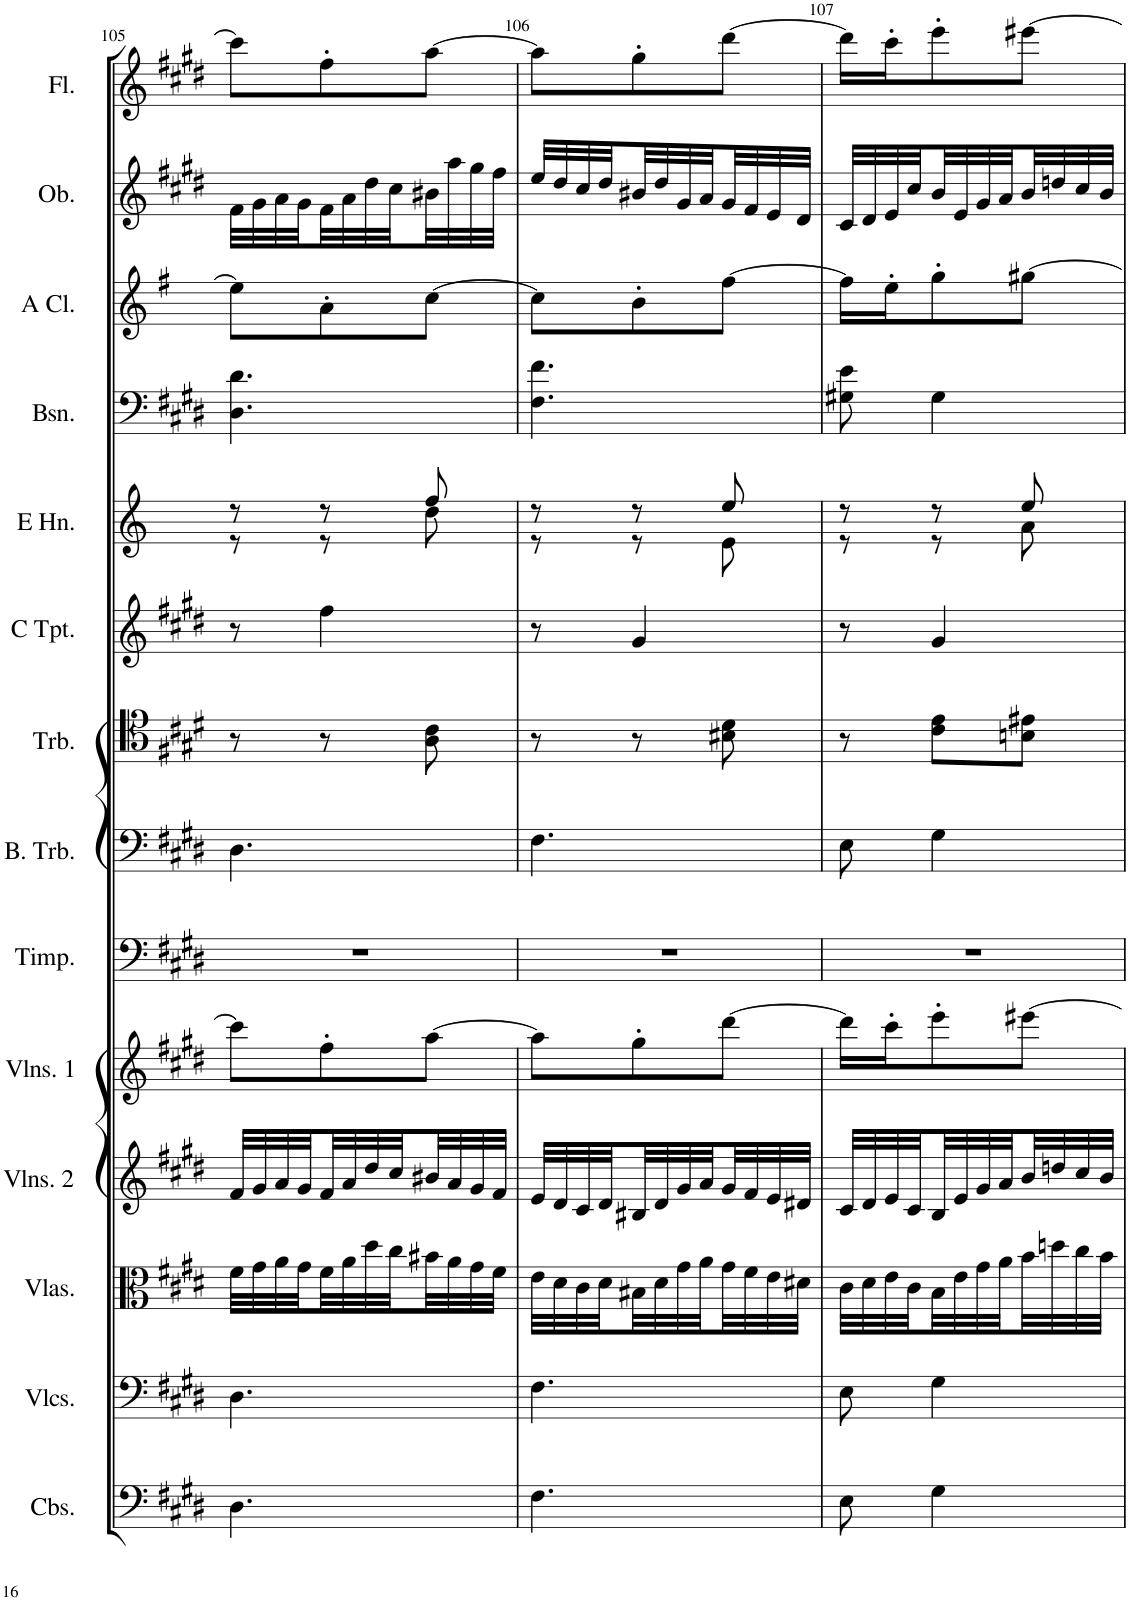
**kern	**kern	**kern	**kern	**kern	**kern	**kern	**kern	**kern	**kern	**kern	**kern	**kern	**kern
*part14	*part13	*part12	*part11	*part10	*part9	*part8	*part7	*part6	*part5	*part4	*part3	*part2	*part1
*staff14	*staff13	*staff12	*staff11	*staff10	*staff9	*staff8	*staff7	*staff6	*staff5	*staff4	*staff3	*staff2	*staff1
*I"Contrabasses	*I"Violoncellos	*I"Violas	*I"Violins 2	*I"Violins 1	*I"Timpani in E B	*I"Bass Trombone	*I"Trombone	*I"C Trumpet	*I"E Horn	*I"Bassoon	*I"A Clarinet	*I"Oboe	*I"Flute
*I'Cbs.	*I'Vlcs.	*I'Vlas.	*I'Vlns. 2	*I'Vlns. 1	*I'Timp.	*I'B. Trb.	*I'Trb.	*I'C Tpt.	*I'E Hn.	*I'Bsn.	*I'A Cl.	*I'Ob.	*I'Fl.
!!LO:PB:g=z
*clefF4	*clefF4	*clefC3	*clefG2	*clefG2	*clefF4	*clefF4	*clefC4	*clefG2	*clefG2	*clefF4	*clefG2	*clefG2	*clefG2
*Trd7c12	*	*	*	*	*	*	*	*Trd1c2	*Trd5c8	*	*Trd2c3	*	*
*k[f#c#g#d#]	*k[f#c#g#d#]	*k[f#c#g#d#]	*k[f#c#g#d#]	*k[f#c#g#d#]	*k[f#c#g#d#]	*k[f#c#g#d#]	*k[f#c#g#d#]	*k[f#c#g#d#]	*k[]	*k[f#c#g#d#]	*k[f#]	*k[f#c#g#d#]	*k[f#c#g#d#]
*M3/8	*M3/8	*M3/8	*M3/8	*M3/8	*M3/8	*M3/8	*M3/8	*M3/8	*M3/8	*M3/8	*M3/8	*M3/8	*M3/8
=105	=105	=105	=105	=105	=105	=105	=105	=105	=105	=105	=105	=105	=105
*	*	*	*	*	*	*	*	*	*^	*	*	*	*
4.D#\	4.D#\	32f#\LLL	32f#/LLL	8ccc#\L]	4.r	4.D#\	8r	8r	8r	8r	4.D#\ 4.d#\	8ee\L]	32f#\LLL	8ccc#\L]
.	.	32g#\	32g#/	.	.	.	.	.	.	.	.	.	32g#\	.
.	.	32a\	32a/	.	.	.	.	.	.	.	.	.	32a\	.
.	.	32g#\	32g#/	.	.	.	.	.	.	.	.	.	32g#\	.
.	.	32f#\	32f#/	8ff#'\	.	.	8r	4ff#\	8r	8r	.	8a'\	32f#\	8ff#'\
.	.	32a\	32a/	.	.	.	.	.	.	.	.	.	32a\	.
.	.	32dd#\	32dd#/	.	.	.	.	.	.	.	.	.	32dd#\	.
.	.	32cc#\	32cc#/	.	.	.	.	.	.	.	.	.	32cc#\	.
.	.	32b#X\	32b#X/	[8aa\J	.	.	8A\ 8c#\	.	8ff/	8dd\	.	[8cc\J	32b#X\	[8aa\J
.	.	32a\	32a/	.	.	.	.	.	.	.	.	.	32aa\	.
.	.	32g#\	32g#/	.	.	.	.	.	.	.	.	.	32gg#\	.
.	.	32f#\JJJ	32f#/JJJ	.	.	.	.	.	.	.	.	.	32ff#\JJJ	.
=106	=106	=106	=106	=106	=106	=106	=106	=106	=106	=106	=106	=106	=106	=106
4.F#\	4.F#\	32e\LLL	32e/LLL	8aa\L]	4.r	4.F#\	8r	8r	8r	8r	4.F#\ 4.f#\	8cc\L]	32ee/LLL	8aa\L]
.	.	32d#\	32d#/	.	.	.	.	.	.	.	.	.	32dd#/	.
.	.	32c#\	32c#/	.	.	.	.	.	.	.	.	.	32cc#/	.
.	.	32d#\	32d#/	.	.	.	.	.	.	.	.	.	32dd#/	.
.	.	32B#X\	32B#X/	8gg#'\	.	.	8r	4g#/	8r	8r	.	8b'\	32b#X/	8gg#'\
.	.	32d#\	32d#/	.	.	.	.	.	.	.	.	.	32dd#/	.
.	.	32g#\	32g#/	.	.	.	.	.	.	.	.	.	32g#/	.
.	.	32a\	32a/	.	.	.	.	.	.	.	.	.	32a/	.
.	.	32g#\	32g#/	[8ddd#\J	.	.	8B#X\ 8d#\	.	8ee/	8e\	.	[8ff#\J	32g#/	[8ddd#\J
.	.	32f#\	32f#/	.	.	.	.	.	.	.	.	.	32f#/	.
.	.	32e\	32e/	.	.	.	.	.	.	.	.	.	32e/	.
.	.	32d#X\JJJ	32d#X/JJJ	.	.	.	.	.	.	.	.	.	32d#/JJJ	.
=107	=107	=107	=107	=107	=107	=107	=107	=107	=107	=107	=107	=107	=107	=107
8E\	8E\	32c#\LLL	32c#/LLL	16ddd#\LL]	4.r	8E\	8r	8r	8r	8r	8G#X\ 8e\	16ff#\LL]	32c#/LLL	16ddd#\LL]
.	.	32d#\	32d#/	.	.	.	.	.	.	.	.	.	32d#/	.
.	.	32e\	32e/	16ccc#'\J	.	.	.	.	.	.	.	16ee'\J	32e/	16ccc#'\J
.	.	32c#\	32c#/	.	.	.	.	.	.	.	.	.	32cc#/	.
4G#\	4G#\	32B\	32B/	8eee'\	.	4G#\	8c#\ 8e\L	4g#/	8r	8r	4G#\	8gg'\	32b/	8eee'\
.	.	32e\	32e/	.	.	.	.	.	.	.	.	.	32e/	.
.	.	32g#\	32g#/	.	.	.	.	.	.	.	.	.	32g#/	.
.	.	32a\	32a/	.	.	.	.	.	.	.	.	.	32a/	.
.	.	32b\	32b/	[8eee#X\J	.	.	8Bn\ 8e#X\J	.	8ee/	8a\	.	[8gg#X\J	32b/	[8eee#X\J
.	.	32ddn\	32ddn/	.	.	.	.	.	.	.	.	.	32ddn/	.
.	.	32cc#\	32cc#/	.	.	.	.	.	.	.	.	.	32cc#/	.
.	.	32b\JJJ	32b/JJJ	.	.	.	.	.	.	.	.	.	32b/JJJ	.
*	*	*	*	*	*	*	*	*	*v	*v	*	*	*	*
=	=	=	=	=	=	=	=	=	=	=	=	=	=
*-	*-	*-	*-	*-	*-	*-	*-	*-	*-	*-	*-	*-	*-
